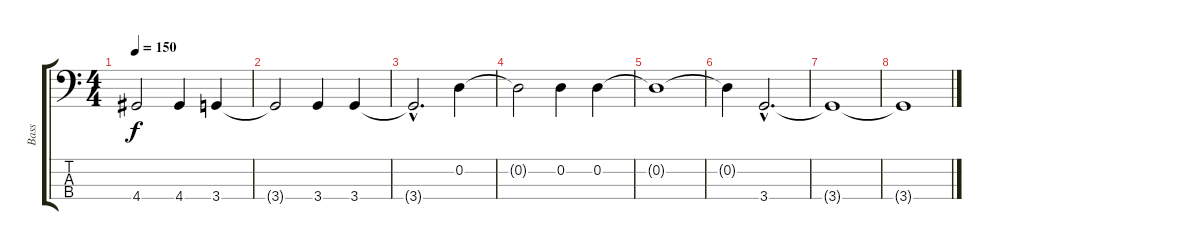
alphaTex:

\track ("Bass" "Bass") {instrument electricbassfinger}
\staff {score tabs}
\tuning (G2 D2 A1 E1) {hide}
\ts (4 4)
\tempo 150
\clef f4
\ks c
4.4{t}.2{dy f} 4.4.4 3.4.4 |
3.4{t}.2 3.4.4 3.4.4 |
3.4{hac t}.2{d} 0.2.4 |
0.2{t}.2 0.2.4 0.2.4 |
0.2{t}.1 |
0.2{t}.4 3.4{hac}.2{d} |
3.4{t}.1 |
3.4{t}.1
